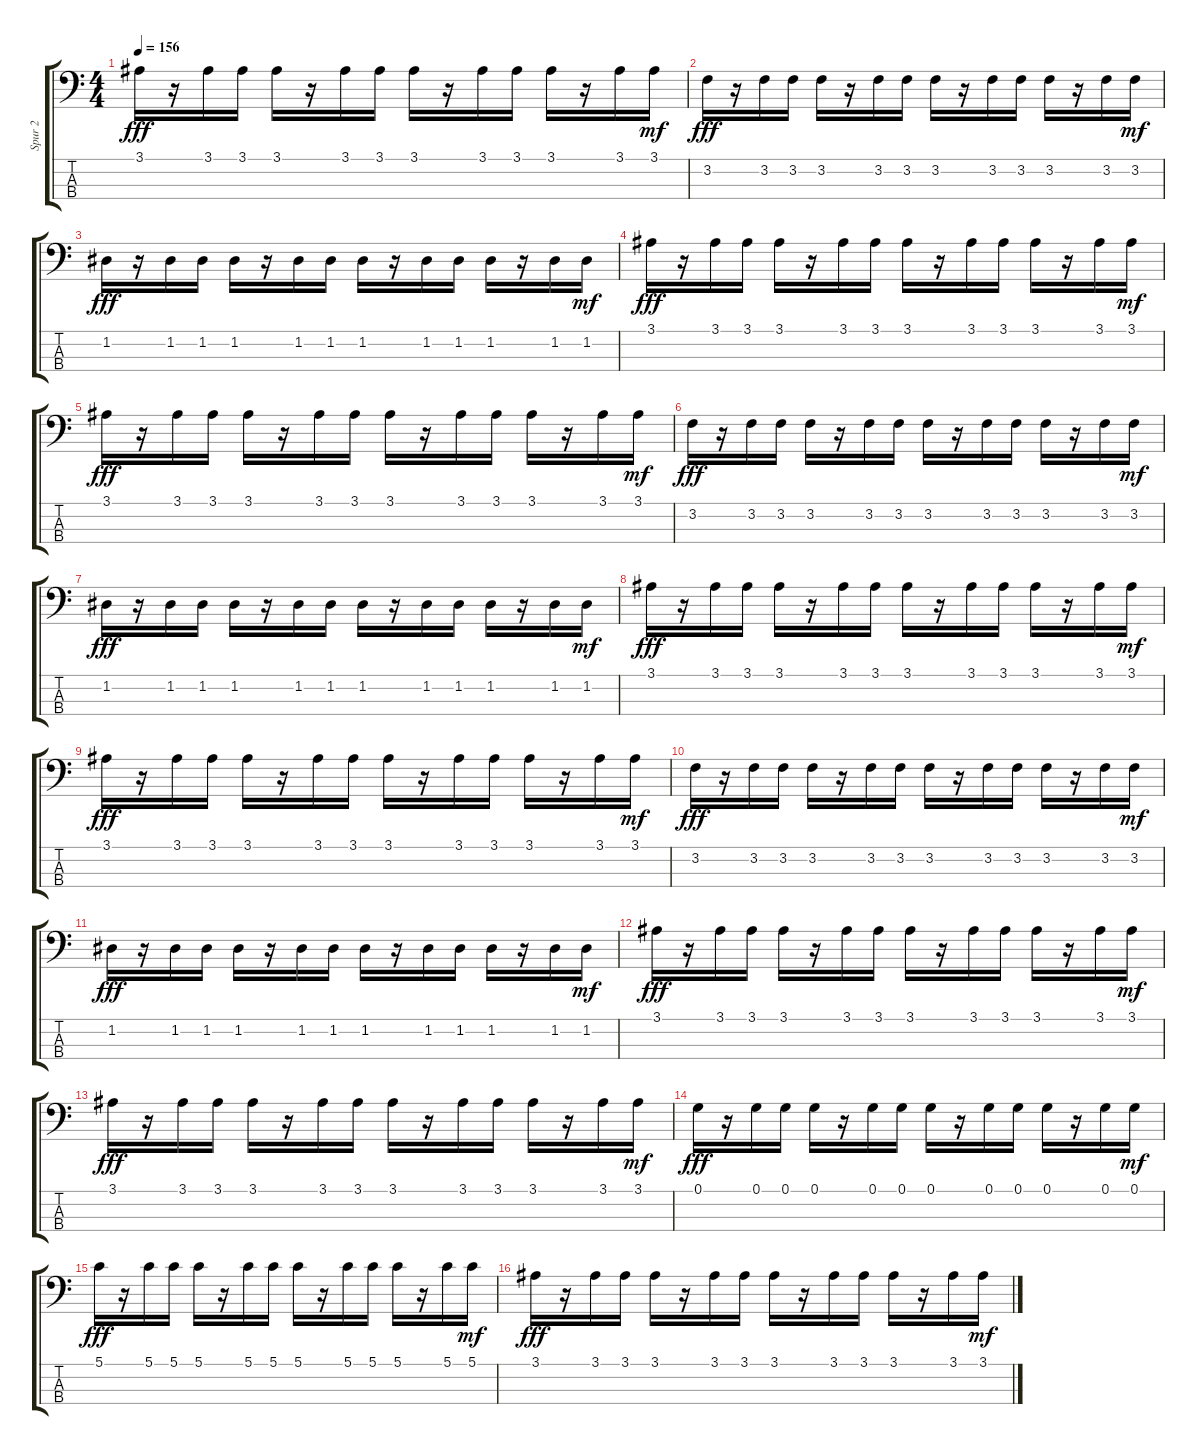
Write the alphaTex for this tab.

\track ("Spur 2" "Spur 2") {instrument electricbassfinger}
\staff {score tabs}
\tuning (G2 D2 A1 E1) {hide}
\ts (4 4)
\tempo 156
\clef f4
\ks c
3.1.16{dy fff} r.16 3.1.16 3.1.16 3.1.16 r.16 3.1.16 3.1.16 3.1.16 r.16 3.1.16 3.1.16 3.1.16 r.16 3.1.16 3.1.16{dy mf} |
3.2.16{dy fff} r.16 3.2.16 3.2.16 3.2.16 r.16 3.2.16 3.2.16 3.2.16 r.16 3.2.16 3.2.16 3.2.16 r.16 3.2.16 3.2.16{dy mf} |
1.2.16{dy fff} r.16 1.2.16 1.2.16 1.2.16 r.16 1.2.16 1.2.16 1.2.16 r.16 1.2.16 1.2.16 1.2.16 r.16 1.2.16 1.2.16{dy mf} |
3.1.16{dy fff} r.16 3.1.16 3.1.16 3.1.16 r.16 3.1.16 3.1.16 3.1.16 r.16 3.1.16 3.1.16 3.1.16 r.16 3.1.16 3.1.16{dy mf} |
3.1.16{dy fff} r.16 3.1.16 3.1.16 3.1.16 r.16 3.1.16 3.1.16 3.1.16 r.16 3.1.16 3.1.16 3.1.16 r.16 3.1.16 3.1.16{dy mf} |
3.2.16{dy fff} r.16 3.2.16 3.2.16 3.2.16 r.16 3.2.16 3.2.16 3.2.16 r.16 3.2.16 3.2.16 3.2.16 r.16 3.2.16 3.2.16{dy mf} |
1.2.16{dy fff} r.16 1.2.16 1.2.16 1.2.16 r.16 1.2.16 1.2.16 1.2.16 r.16 1.2.16 1.2.16 1.2.16 r.16 1.2.16 1.2.16{dy mf} |
3.1.16{dy fff} r.16 3.1.16 3.1.16 3.1.16 r.16 3.1.16 3.1.16 3.1.16 r.16 3.1.16 3.1.16 3.1.16 r.16 3.1.16 3.1.16{dy mf} |
3.1.16{dy fff} r.16 3.1.16 3.1.16 3.1.16 r.16 3.1.16 3.1.16 3.1.16 r.16 3.1.16 3.1.16 3.1.16 r.16 3.1.16 3.1.16{dy mf} |
3.2.16{dy fff} r.16 3.2.16 3.2.16 3.2.16 r.16 3.2.16 3.2.16 3.2.16 r.16 3.2.16 3.2.16 3.2.16 r.16 3.2.16 3.2.16{dy mf} |
1.2.16{dy fff} r.16 1.2.16 1.2.16 1.2.16 r.16 1.2.16 1.2.16 1.2.16 r.16 1.2.16 1.2.16 1.2.16 r.16 1.2.16 1.2.16{dy mf} |
3.1.16{dy fff} r.16 3.1.16 3.1.16 3.1.16 r.16 3.1.16 3.1.16 3.1.16 r.16 3.1.16 3.1.16 3.1.16 r.16 3.1.16 3.1.16{dy mf} |
3.1.16{dy fff} r.16 3.1.16 3.1.16 3.1.16 r.16 3.1.16 3.1.16 3.1.16 r.16 3.1.16 3.1.16 3.1.16 r.16 3.1.16 3.1.16{dy mf} |
0.1.16{dy fff} r.16 0.1.16 0.1.16 0.1.16 r.16 0.1.16 0.1.16 0.1.16 r.16 0.1.16 0.1.16 0.1.16 r.16 0.1.16 0.1.16{dy mf} |
5.1.16{dy fff} r.16 5.1.16 5.1.16 5.1.16 r.16 5.1.16 5.1.16 5.1.16 r.16 5.1.16 5.1.16 5.1.16 r.16 5.1.16 5.1.16{dy mf} |
3.1.16{dy fff} r.16 3.1.16 3.1.16 3.1.16 r.16 3.1.16 3.1.16 3.1.16 r.16 3.1.16 3.1.16 3.1.16 r.16 3.1.16 3.1.16{dy mf}
